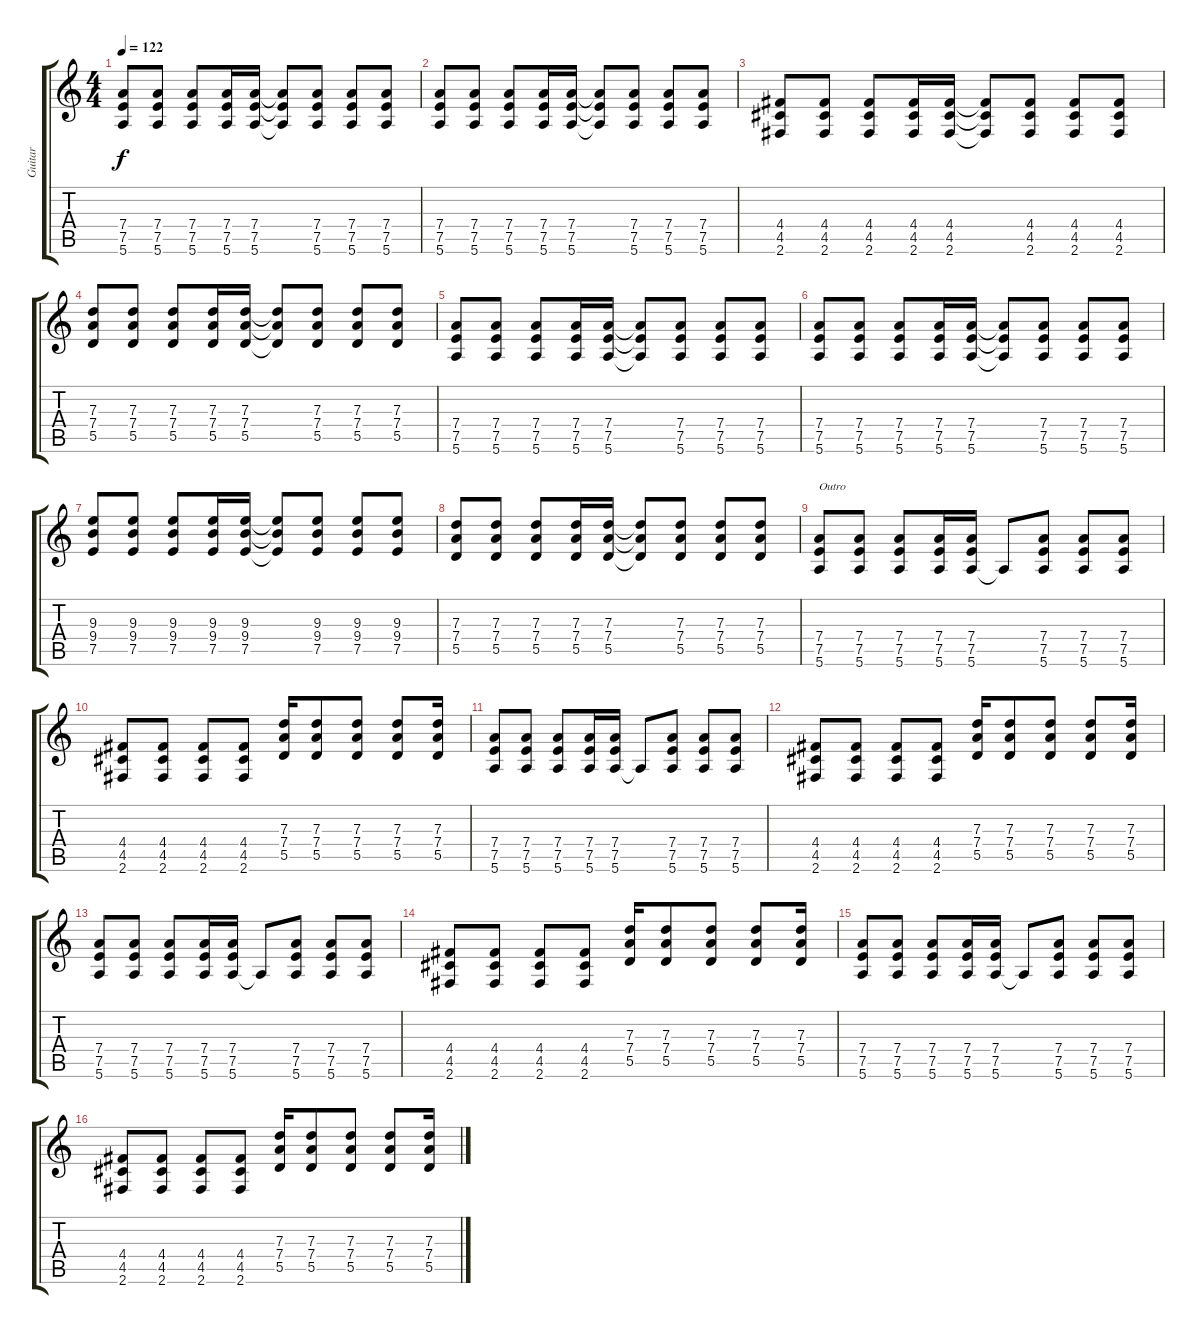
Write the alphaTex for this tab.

\track ("Guitar" "Guitar") {instrument acousticguitarsteel}
\staff {score tabs}
\tuning (E4 B3 G3 D3 A2 E2) {hide}
\ts (4 4)
\tempo 122
\clef g2
\ks c
(7.4 7.5 5.6).8{dy f} (7.4 7.5 5.6).8 (7.4 7.5 5.6).8 (7.4 7.5 5.6).16 (7.4 7.5 5.6).16 (7.4{t} 7.5{t} 5.6{t}).8 (7.4 7.5 5.6).8 (7.4 7.5 5.6).8 (7.4 7.5 5.6).8 |
(7.4 7.5 5.6).8 (7.4 7.5 5.6).8 (7.4 7.5 5.6).8 (7.4 7.5 5.6).16 (7.4 7.5 5.6).16 (7.4{t} 7.5{t} 5.6{t}).8 (7.4 7.5 5.6).8 (7.4 7.5 5.6).8 (7.4 7.5 5.6).8 |
(4.4 4.5 2.6).8 (4.4 4.5 2.6).8 (4.4 4.5 2.6).8 (4.4 4.5 2.6).16 (4.4 4.5 2.6).16 (4.4{t} 4.5{t} 2.6{t}).8 (4.4 4.5 2.6).8 (4.4 4.5 2.6).8 (4.4 4.5 2.6).8 |
(7.3 7.4 5.5).8 (7.3 7.4 5.5).8 (7.3 7.4 5.5).8 (7.3 7.4 5.5).16 (7.3 7.4 5.5).16 (7.3{t} 7.4{t} 5.5{t}).8 (7.3 7.4 5.5).8 (7.3 7.4 5.5).8 (7.3 7.4 5.5).8 |
(7.4 7.5 5.6).8 (7.4 7.5 5.6).8 (7.4 7.5 5.6).8 (7.4 7.5 5.6).16 (7.4 7.5 5.6).16 (7.4{t} 7.5{t} 5.6{t}).8 (7.4 7.5 5.6).8 (7.4 7.5 5.6).8 (7.4 7.5 5.6).8 |
(7.4 7.5 5.6).8 (7.4 7.5 5.6).8 (7.4 7.5 5.6).8 (7.4 7.5 5.6).16 (7.4 7.5 5.6).16 (7.4{t} 7.5{t} 5.6{t}).8 (7.4 7.5 5.6).8 (7.4 7.5 5.6).8 (7.4 7.5 5.6).8 |
(9.3 9.4 7.5).8 (9.3 9.4 7.5).8 (9.3 9.4 7.5).8 (9.3 9.4 7.5).16 (9.3 9.4 7.5).16 (9.3{t} 9.4{t} 7.5{t}).8 (9.3 9.4 7.5).8 (9.3 9.4 7.5).8 (9.3 9.4 7.5).8 |
(7.3 7.4 5.5).8 (7.3 7.4 5.5).8 (7.3 7.4 5.5).8 (7.3 7.4 5.5).16 (7.3 7.4 5.5).16 (7.3{t} 7.4{t} 5.5{t}).8 (7.3 7.4 5.5).8 (7.3 7.4 5.5).8 (7.3 7.4 5.5).8 |
(7.4 7.5 5.6).8{txt "Outro" volume 16} (7.4 7.5 5.6).8 (7.4 7.5 5.6).8 (7.4 7.5 5.6).16 (7.4 7.5 5.6).16 5.6{t}.8 (7.4 7.5 5.6).8 (7.4 7.5 5.6).8 (7.4 7.5 5.6).8 |
(4.4 4.5 2.6).8 (4.4 4.5 2.6).8 (4.4 4.5 2.6).8 (4.4 4.5 2.6).8 (7.3 7.4 5.5).16 (7.3 7.4 5.5).8 (7.3 7.4 5.5).8 (7.3 7.4 5.5).8 (7.3 7.4 5.5).16 |
(7.4 7.5 5.6).8 (7.4 7.5 5.6).8 (7.4 7.5 5.6).8 (7.4 7.5 5.6).16 (7.4 7.5 5.6).16 5.6{t}.8 (7.4 7.5 5.6).8 (7.4 7.5 5.6).8 (7.4 7.5 5.6).8 |
(4.4 4.5 2.6).8 (4.4 4.5 2.6).8 (4.4 4.5 2.6).8 (4.4 4.5 2.6).8 (7.3 7.4 5.5).16 (7.3 7.4 5.5).8 (7.3 7.4 5.5).8 (7.3 7.4 5.5).8 (7.3 7.4 5.5).16 |
(7.4 7.5 5.6).8 (7.4 7.5 5.6).8 (7.4 7.5 5.6).8 (7.4 7.5 5.6).16 (7.4 7.5 5.6).16 5.6{t}.8 (7.4 7.5 5.6).8 (7.4 7.5 5.6).8 (7.4 7.5 5.6).8 |
(4.4 4.5 2.6).8 (4.4 4.5 2.6).8 (4.4 4.5 2.6).8 (4.4 4.5 2.6).8 (7.3 7.4 5.5).16 (7.3 7.4 5.5).8 (7.3 7.4 5.5).8 (7.3 7.4 5.5).8 (7.3 7.4 5.5).16 |
(7.4 7.5 5.6).8 (7.4 7.5 5.6).8 (7.4 7.5 5.6).8 (7.4 7.5 5.6).16 (7.4 7.5 5.6).16 5.6{t}.8 (7.4 7.5 5.6).8 (7.4 7.5 5.6).8 (7.4 7.5 5.6).8 |
(4.4 4.5 2.6).8 (4.4 4.5 2.6).8 (4.4 4.5 2.6).8 (4.4 4.5 2.6).8 (7.3 7.4 5.5).16 (7.3 7.4 5.5).8 (7.3 7.4 5.5).8 (7.3 7.4 5.5).8 (7.3 7.4 5.5).16
